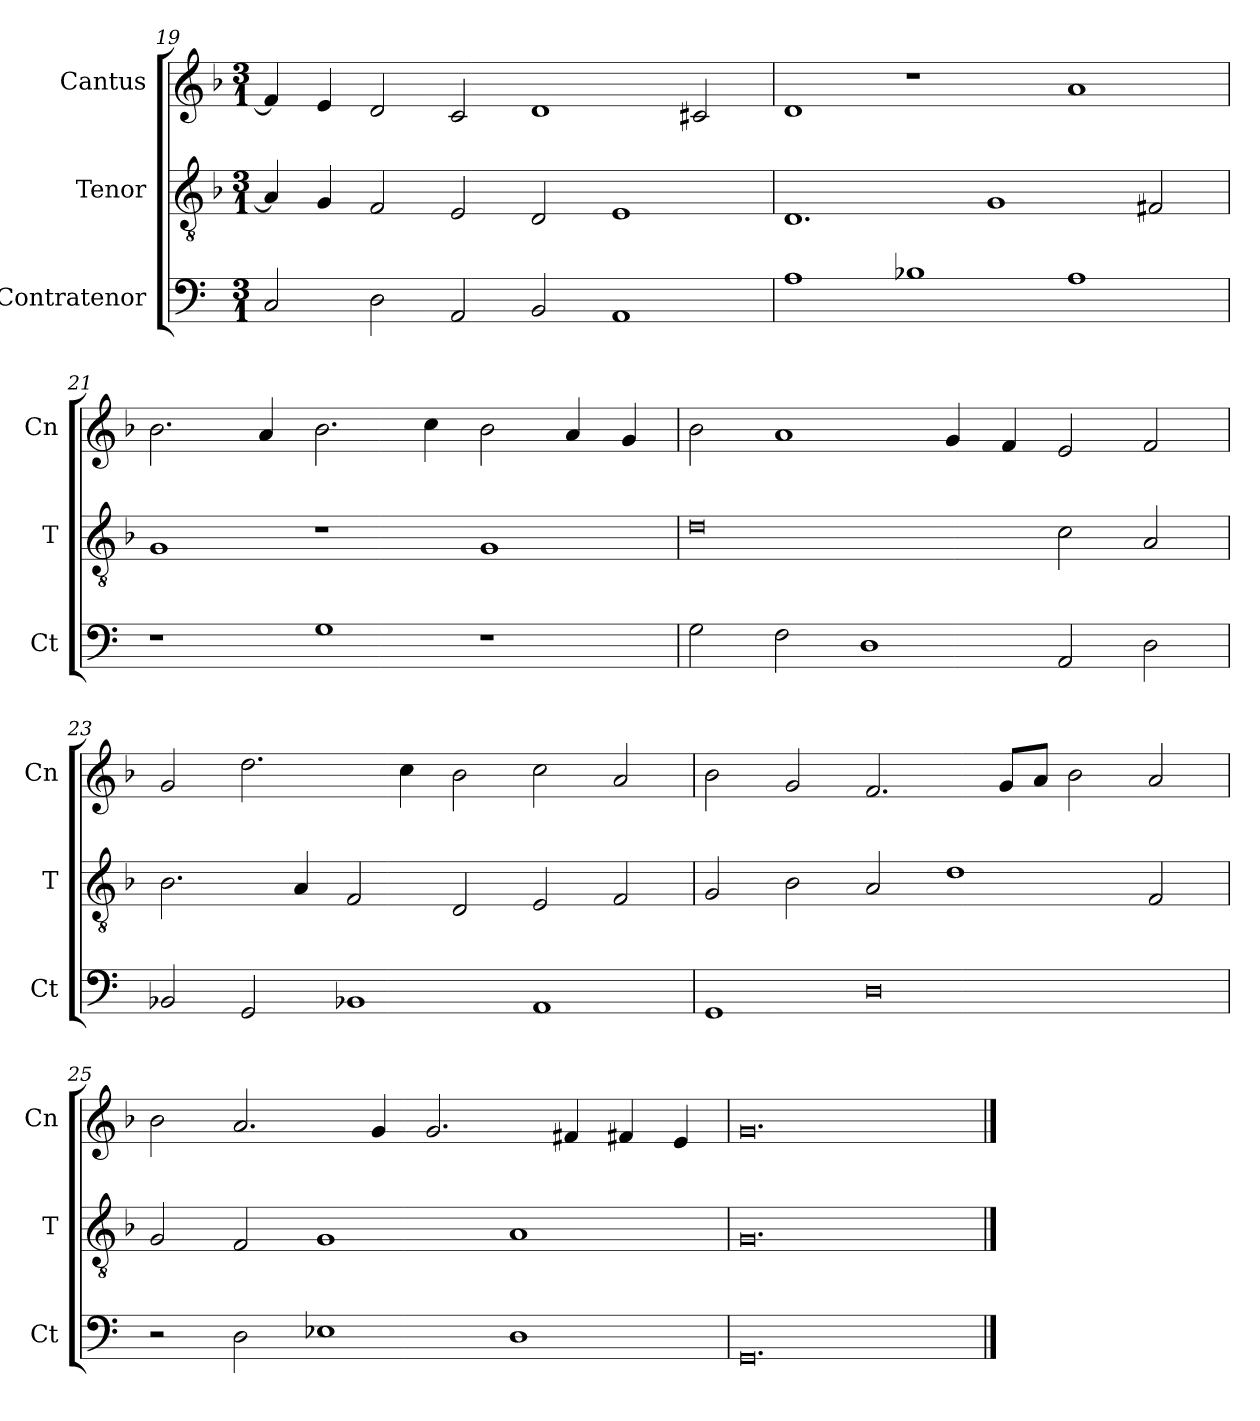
**kern	**kern	**kern
*part3	*part2	*part1
*staff3	*staff2	*staff1
*I"Contratenor	*I"Tenor	*I"Cantus
*I'Ct	*I'T	*I'Cn
*clefF4	*clefGv2	*clefG2
*k[]	*k[b-]	*k[b-]
*M3/1	*M3/1	*M3/1
=19	=19	=19
2C/	4A/]	4f/]
.	4G/	4e/
2D\	2F/	2d/
2AA/	2E/	2c/
2BB/	2D/	1d
1AA	1E	.
.	.	2c#X/
=20	=20	=20
1A	1.D	1d
1B-X	.	1r
.	1G	.
1A	.	1a
.	2F#X/	.
=21	=21	=21
1r	1G	2.b-\
.	.	4a/
1G	1r	2.b-\
.	.	4cc\
1r	1G	2b-\
.	.	4a/
.	.	4g/
=22	=22	=22
2G\	0d	2b-\
2F\	.	1a
1D	.	.
.	.	4g/
.	.	4f/
2AA/	2c\	2e/
2D\	2A/	2f/
=23	=23	=23
2BB-X/	2.B-\	2g/
2GG/	.	2.dd\
.	4A/	.
1BB-X	2F/	.
.	.	4cc\
.	2D/	2b-\
1AA	2E/	2cc\
.	2F/	2a/
=24	=24	=24
1GG	2G/	2b-\
.	2B-\	2g/
0D	2A/	2.f/
.	1d	.
.	.	8g/L
.	.	8a/J
.	.	2b-\
.	2F/	2a/
=25	=25	=25
2r	2G/	2b-\
2D\	2F/	2.a/
1E-X	1G	.
.	.	4g/
.	.	2.g/
1D	1A	.
.	.	4f#X/
.	.	4f#X/
.	.	4e/
=26	=26	=26
0.GG	0.G	0.g
==	==	==
*-	*-	*-
